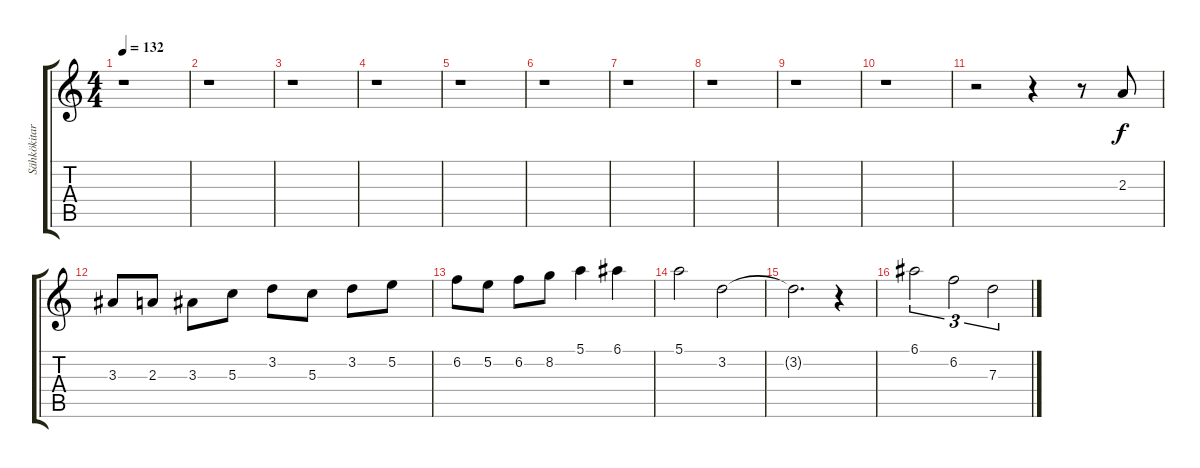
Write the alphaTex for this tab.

\track ("Sähkökitara (soolo/lead)" "Sähkökitar") {instrument overdrivenguitar}
\staff {score tabs}
\tuning (E4 B3 G3 D3 A2 E2) {hide}
\ts (4 4)
\tempo 132
\clef g2
\ks c
r.1{dy f} |
r.1 |
r.1 |
r.1 |
r.1 |
r.1 |
r.1 |
r.1 |
r.1 |
r.1 |
r.2 r.4 r.8 2.3.8 |
3.3.8 2.3.8 3.3.8 5.3.8 3.2.8 5.3.8 3.2.8 5.2.8 |
6.2.8 5.2.8 6.2.8 8.2.8 5.1.4 6.1.4 |
5.1.2 3.2.2 |
3.2{t}.2{d} r.4 |
6.1.2{tu (3 2)} 6.2.2{tu (3 2)} 7.3.2{tu (3 2)}
